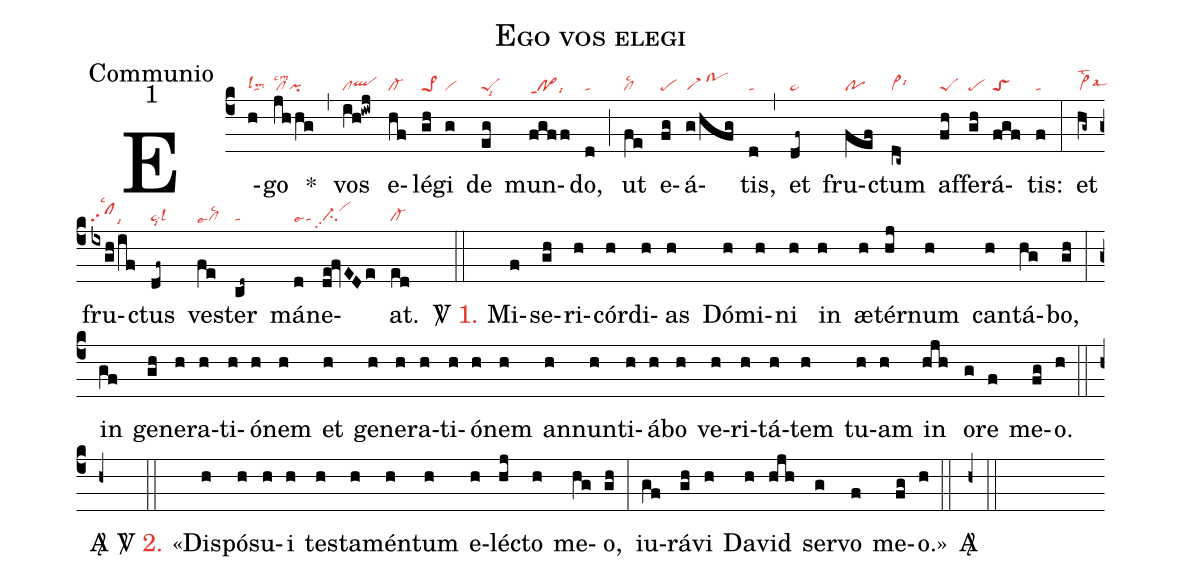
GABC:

nabc-lines:1;
name:Ego vos elegi;
office-part:Communio;
mode:1;
%%
(c4) E(h|talslm2)go(jhhg|cllscm2pi) *(,) vos(ih!iwj|clqlhh) e(hf|cl-)lé(gh|pe>1)gi(g|vi) de(eg|peSlsi8) mun(fgff|po>ppt1lsi6)do,(d|ta) (;) ut(fe|cllsc2) e(fg|pe)á(g/hfg|trM)tis,(d|ta) (,) et(df~|ta>) fru(fef|po)ctum(dc~|vi>lsi6) af(fh|peS)fe(gh|pe)rá(fgf|toS)tis:(f|ta) (:) et(hg~|vi>lst2lsal6) fru(ixgh/if|sflsc2lsi9)ctus(df~|ta>lsl3lsi8) ve(fe|cllsc2lse7)ster(cd~|ta) má(d|talse4)ne(de!fvEDe|ci-pp2vihj)at.(ed|cl-) (::)

<sp>V/</sp> <c>1.</c> Mi(f)se(gh)ri(h)cór(h)di(h)as(h) Dó(h)mi(h)ni(h) in(h) æ(h)tér(hj)num(h) can(h)tá(hg)bo,(gh) (:) in(gf) ge(gh)ne(h)ra(h)ti(h)ó(h)nem(h) et(h) ge(h)ne(h)ra(h)ti(h)ó(h)nem(h) an(h)nun(h)ti(h)á(h)bo(h) ve(h)ri(h)tá(h)tem(h) tu(h)am(h) in(hjh) o(g)re(f) me(fg)o.(h) (::) <sp>A/</sp>(h+) (::)

<sp>V/</sp> <c>2.</c> «Dis(h)pó(h)su(h)i(h) tes(h)ta(h)mén(h)tum(h) e(h)léc(hj)to(h) me(hg)o,(gh) (:) iu(gf)rá(gh)vi(h) Da(h)vid(hjh) ser(g)vo(f) me(fg)o.»(h) (::) <sp>A/</sp>(h+) (::)
